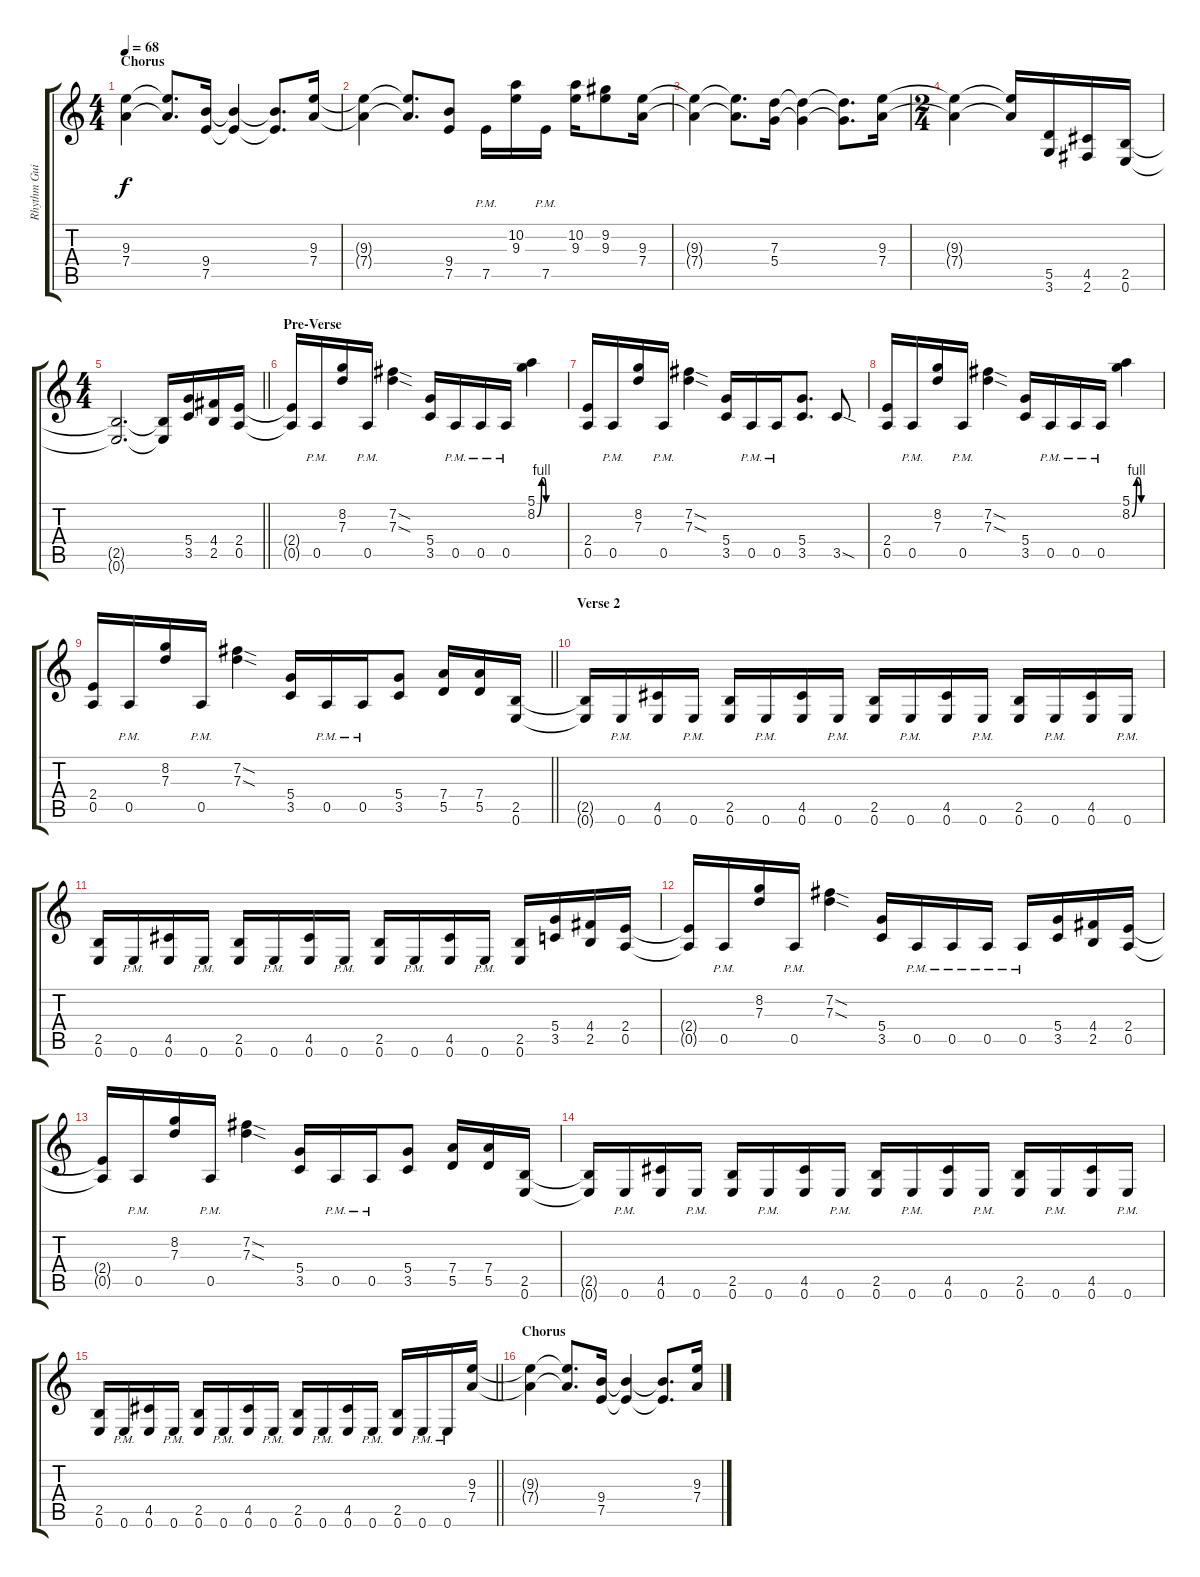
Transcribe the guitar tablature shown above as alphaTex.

\track ("Rhythm Guitar" "Rhythm Gui") {instrument distortionguitar}
\staff {score tabs}
\tuning (E4 B3 G3 D3 A2 E2) {hide}
\ts (4 4)
\section ("" "Chorus")
\tempo 68
\clef g2
\ks c
(9.3{t} 7.4{t}).4{dy f} (9.3{t} 7.4{t}).8{d} (9.4 7.5).16 (9.4{t} 7.5{t}).4 (9.4{t} 7.5{t}).8{d} (9.3 7.4).16 |
(9.3{t} 7.4{t}).4 (9.3{t} 7.4{t}).8{d} (9.4 7.5).8 7.5{pm}.16 (10.2 9.3).16 7.5{pm}.16 (10.2 9.3).16 (9.2 9.3).8 (9.3 7.4).16 |
(9.3{t} 7.4{t}).4 (9.3{t} 7.4{t}).8{d} (7.3 5.4).16 (7.3{t} 5.4{t}).4 (7.3{t} 5.4{t}).8{d} (9.3 7.4).16 |
\ts (2 4)
(9.3{t} 7.4{t}).4 (9.3{t} 7.4{t}).16 (5.5 3.6).16 (4.5 2.6).16 (2.5 0.6).16 |
\ts (4 4)
\barLineRight lightlight
(2.5{t} 0.6{t}).2{d} (2.5{t} 0.6{t}).16 (5.4 3.5).16 (4.4 2.5).16 (2.4 0.5).16 |
\section ("" "Pre-Verse")
(2.4{t} 0.5{t}).16 0.5{pm}.16 (8.2 7.3).16 0.5{pm}.16 (7.2{sod} 7.3{sod}).4 (5.4 3.5).16 0.5{pm}.16 0.5{pm}.16 0.5{pm}.16 (5.1 8.2{be (custom 0 0 10 4 15 4 20 0 30 0 60 0)}).4 |
(2.4 0.5).16 0.5{pm}.16 (8.2 7.3).16 0.5{pm}.16 (7.2{sod} 7.3{sod}).4 (5.4 3.5).16 0.5{pm}.16 0.5{pm}.16 (5.4 3.5).8{d} 3.5{sod}.8 |
(2.4 0.5).16 0.5{pm}.16 (8.2 7.3).16 0.5{pm}.16 (7.2{sod} 7.3{sod}).4 (5.4 3.5).16 0.5{pm}.16 0.5{pm}.16 0.5{pm}.16 (5.1 8.2{be (custom 0 0 10 4 15 4 20 0 30 0 60 0)}).4 |
\barLineRight lightlight
(2.4 0.5).16 0.5{pm}.16 (8.2 7.3).16 0.5{pm}.16 (7.2{sod} 7.3{sod}).4 (5.4 3.5).16 0.5{pm}.16 0.5{pm}.16 (5.4 3.5).8 (7.4 5.5).16 (7.4 5.5).16 (2.5 0.6).16 |
\section ("" "Verse 2")
(2.5{t} 0.6{t}).16 0.6{pm}.16 (4.5 0.6).16 0.6{pm}.16 (2.5 0.6).16 0.6{pm}.16 (4.5 0.6).16 0.6{pm}.16 (2.5 0.6).16 0.6{pm}.16 (4.5 0.6).16 0.6{pm}.16 (2.5 0.6).16 0.6{pm}.16 (4.5 0.6).16 0.6{pm}.16 |
(2.5 0.6).16 0.6{pm}.16 (4.5 0.6).16 0.6{pm}.16 (2.5 0.6).16 0.6{pm}.16 (4.5 0.6).16 0.6{pm}.16 (2.5 0.6).16 0.6{pm}.16 (4.5 0.6).16 0.6{pm}.16 (2.5 0.6).16 (5.4 3.5).16 (4.4 2.5).16 (2.4 0.5).16 |
(2.4{t} 0.5{t}).16 0.5{pm}.16 (8.2 7.3).16 0.5{pm}.16 (7.2{sod} 7.3{sod}).4 (5.4 3.5).16 0.5{pm}.16 0.5{pm}.16 0.5{pm}.16 0.5{pm}.16 (5.4 3.5).16 (4.4 2.5).16 (2.4 0.5).16 |
(2.4{t} 0.5{t}).16 0.5{pm}.16 (8.2 7.3).16 0.5{pm}.16 (7.2{sod} 7.3{sod}).4 (5.4 3.5).16 0.5{pm}.16 0.5{pm}.16 (5.4 3.5).8 (7.4 5.5).16 (7.4 5.5).16 (2.5 0.6).16 |
(2.5{t} 0.6{t}).16 0.6{pm}.16 (4.5 0.6).16 0.6{pm}.16 (2.5 0.6).16 0.6{pm}.16 (4.5 0.6).16 0.6{pm}.16 (2.5 0.6).16 0.6{pm}.16 (4.5 0.6).16 0.6{pm}.16 (2.5 0.6).16 0.6{pm}.16 (4.5 0.6).16 0.6{pm}.16 |
\barLineRight lightlight
(2.5 0.6).16 0.6{pm}.16 (4.5 0.6).16 0.6{pm}.16 (2.5 0.6).16 0.6{pm}.16 (4.5 0.6).16 0.6{pm}.16 (2.5 0.6).16 0.6{pm}.16 (4.5 0.6).16 0.6{pm}.16 (2.5 0.6).16 0.6{pm}.16 0.6{pm}.16 (9.3 7.4).16 |
\section ("" "Chorus")
(9.3{t} 7.4{t}).4 (9.3{t} 7.4{t}).8{d} (9.4 7.5).16 (9.4{t} 7.5{t}).4 (9.4{t} 7.5{t}).8{d} (9.3 7.4).16
